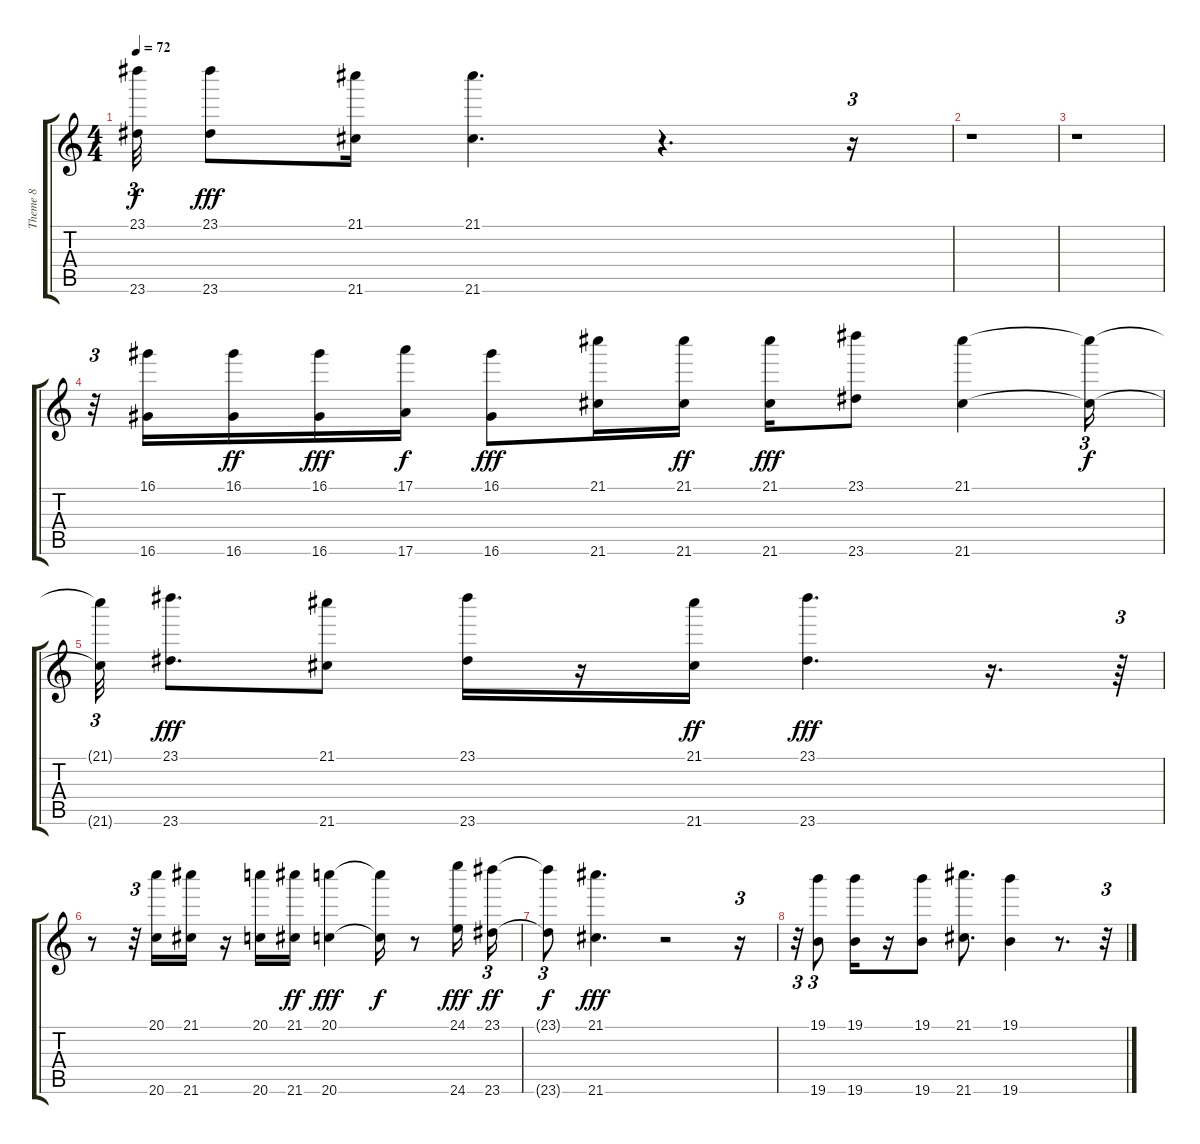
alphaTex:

\track ("Theme 8" "Theme 8") {instrument acousticguitarsteel}
\staff {score tabs}
\tuning (E4 B3 G3 D3 A2 E2) {hide}
\ts (4 4)
\tempo 72
\clef g2
\ks c
(23.1{t} 23.6{t}).32{tu (3 2) dy f} (23.1 23.6).8{dy fff} (21.1 21.6).16 (21.1 21.6).4{d} r.4{d} r.16{tu (3 2)} |
r.1 |
r.1 |
r.32{tu (3 2)} (16.1 16.6).16 (16.1 16.6).16{dy ff} (16.1 16.6).16{dy fff} (17.1 17.6).16{dy f} (16.1 16.6).8{dy fff} (21.1 21.6).16 (21.1 21.6).16{dy ff} (21.1 21.6).16{dy fff} (23.1 23.6).8 (21.1 21.6).4 (21.1{t} 21.6{t}).16{tu (3 2) dy f} |
(21.1{t} 21.6{t}).32{tu (3 2)} (23.1 23.6).8{d dy fff} (21.1 21.6).8 (23.1 23.6).16 r.16 (21.1 21.6).16{dy ff} (23.1 23.6).4{d dy fff} r.16{d} r.64{tu (3 2)} |
r.8 r.32{tu (3 2)} (20.1 20.6).16 (21.1 21.6).16 r.16 (20.1 20.6).16 (21.1 21.6).16{dy ff} (20.1 20.6).4{dy fff} (20.1{t} 20.6{t}).16{dy f} r.8 (24.1 24.6).16{dy fff} (23.1 23.6).16{tu (3 2) dy ff} |
(23.1{t} 23.6{t}).8{tu (3 2) dy f} (21.1 21.6).4{d dy fff} r.2 r.16{tu (3 2)} |
r.32{tu (3 2)} (19.1 19.6).8{tu (3 2)} (19.1 19.6).16 r.16 (19.1 19.6).8 (21.1 21.6).8{d} (19.1 19.6).4 r.8{d} r.32{tu (3 2)}
